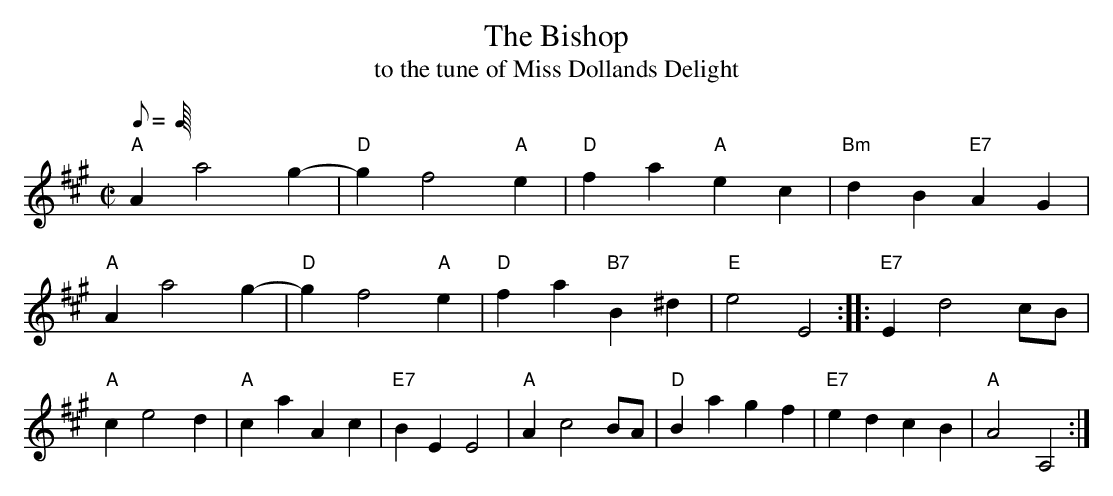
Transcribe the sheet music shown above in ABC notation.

X:1
T:The Bishop
T:to the tune of Miss Dollands Delight
M:C|
L:1/8
Q:C4=128
K:A
"A"A2 a4 g2-|"D"g2 f4 "A"e2 | \
"D"f2a2 "A"e2c2 | "Bm"d2B2 "E7"A2G2 | \
"A"A2 a4 g2-| "D"g2 f4 "A"e2 | \
"D"f2 a2 "B7"B2^d2 |"E"e4 E4 :: \
"E7"E2 d4 cB | "A"c2 e4 d2 | \
"A"c2a2 A2c2 | "E7"B2E2 E4 | \
"A"A2 c4 BA | "D" B2 a2 g2 f2 | \
"E7" e2 d2 c2 B2 | "A" A4 A,4 :|
